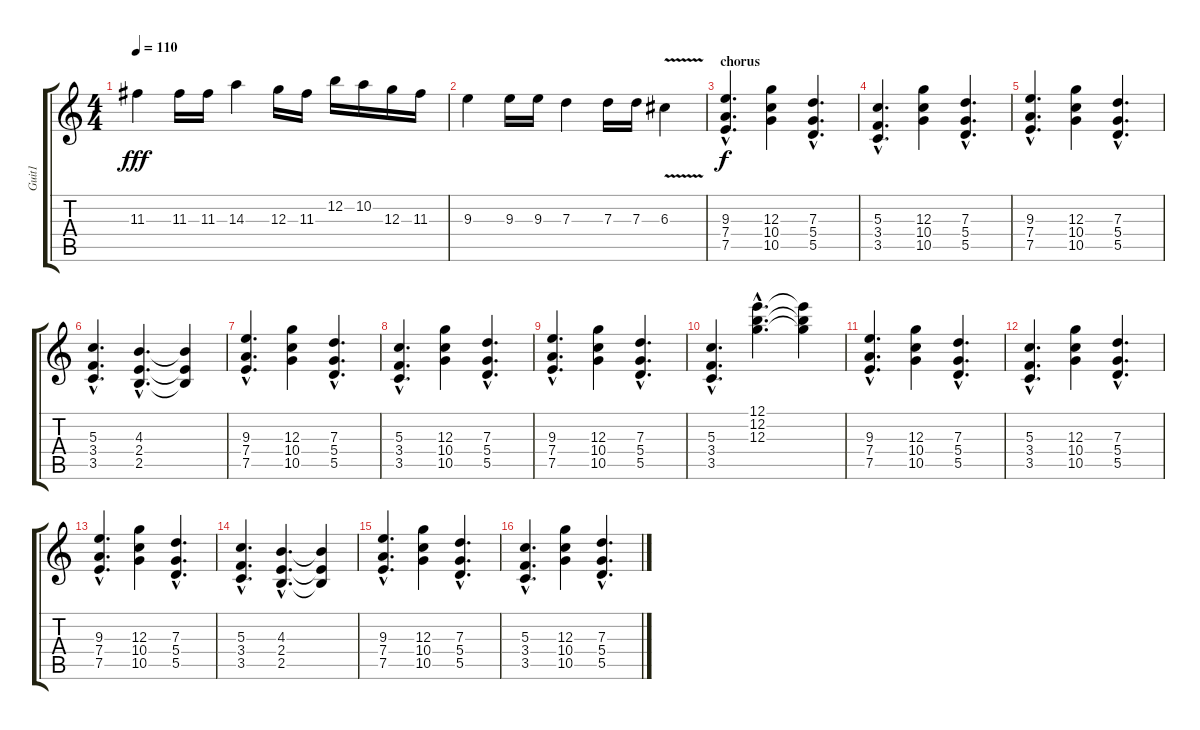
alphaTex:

\track ("Guit1" "Guit1") {instrument acousticguitarnylon}
\staff {score tabs}
\tuning (E4 B3 G3 D3 A2 E2) {hide}
\ts (4 4)
\tempo 110
\clef g2
\ks c
11.3.4{dy fff} 11.3.16 11.3.16 14.3.4 12.3.16 11.3.16 12.2.16 10.2.16 12.3.16 11.3.16 |
9.3.4 9.3.16 9.3.16 7.3.4 7.3.16 7.3.16 6.3{v}.4 |
\section ("" "chorus")
(9.3{hac} 7.4{hac} 7.5{hac}).4{d dy f volume 11 instrument overdrivenguitar} (12.3 10.4 10.5).4 (7.3{hac} 5.4{hac} 5.5{hac}).4{d} |
(5.3{hac} 3.4{hac} 3.5{hac}).4{d} (12.3 10.4 10.5).4 (7.3{hac} 5.4{hac} 5.5{hac}).4{d} |
(9.3{hac} 7.4{hac} 7.5{hac}).4{d} (12.3 10.4 10.5).4 (7.3{hac} 5.4{hac} 5.5{hac}).4{d} |
(5.3{hac} 3.4{hac} 3.5{hac}).4{d} (4.3{hac} 2.4{hac} 2.5{hac}).4{d} (4.3{t} 2.4{t} 2.5{t}).4 |
(9.3{hac} 7.4{hac} 7.5{hac}).4{d} (12.3 10.4 10.5).4 (7.3{hac} 5.4{hac} 5.5{hac}).4{d} |
(5.3{hac} 3.4{hac} 3.5{hac}).4{d} (12.3 10.4 10.5).4 (7.3{hac} 5.4{hac} 5.5{hac}).4{d} |
(9.3{hac} 7.4{hac} 7.5{hac}).4{d} (12.3 10.4 10.5).4 (7.3{hac} 5.4{hac} 5.5{hac}).4{d} |
(5.3{hac} 3.4{hac} 3.5{hac}).4{d} (12.1{hac} 12.2{hac} 12.3{hac}).4{d} (12.1{t} 12.2{t} 12.3{t}).4 |
(9.3{hac} 7.4{hac} 7.5{hac}).4{d volume 11 instrument overdrivenguitar} (12.3 10.4 10.5).4 (7.3{hac} 5.4{hac} 5.5{hac}).4{d} |
(5.3{hac} 3.4{hac} 3.5{hac}).4{d} (12.3 10.4 10.5).4 (7.3{hac} 5.4{hac} 5.5{hac}).4{d} |
(9.3{hac} 7.4{hac} 7.5{hac}).4{d} (12.3 10.4 10.5).4 (7.3{hac} 5.4{hac} 5.5{hac}).4{d} |
(5.3{hac} 3.4{hac} 3.5{hac}).4{d} (4.3{hac} 2.4{hac} 2.5{hac}).4{d} (4.3{t} 2.4{t} 2.5{t}).4 |
(9.3{hac} 7.4{hac} 7.5{hac}).4{d} (12.3 10.4 10.5).4 (7.3{hac} 5.4{hac} 5.5{hac}).4{d} |
(5.3{hac} 3.4{hac} 3.5{hac}).4{d} (12.3 10.4 10.5).4 (7.3{hac} 5.4{hac} 5.5{hac}).4{d}
